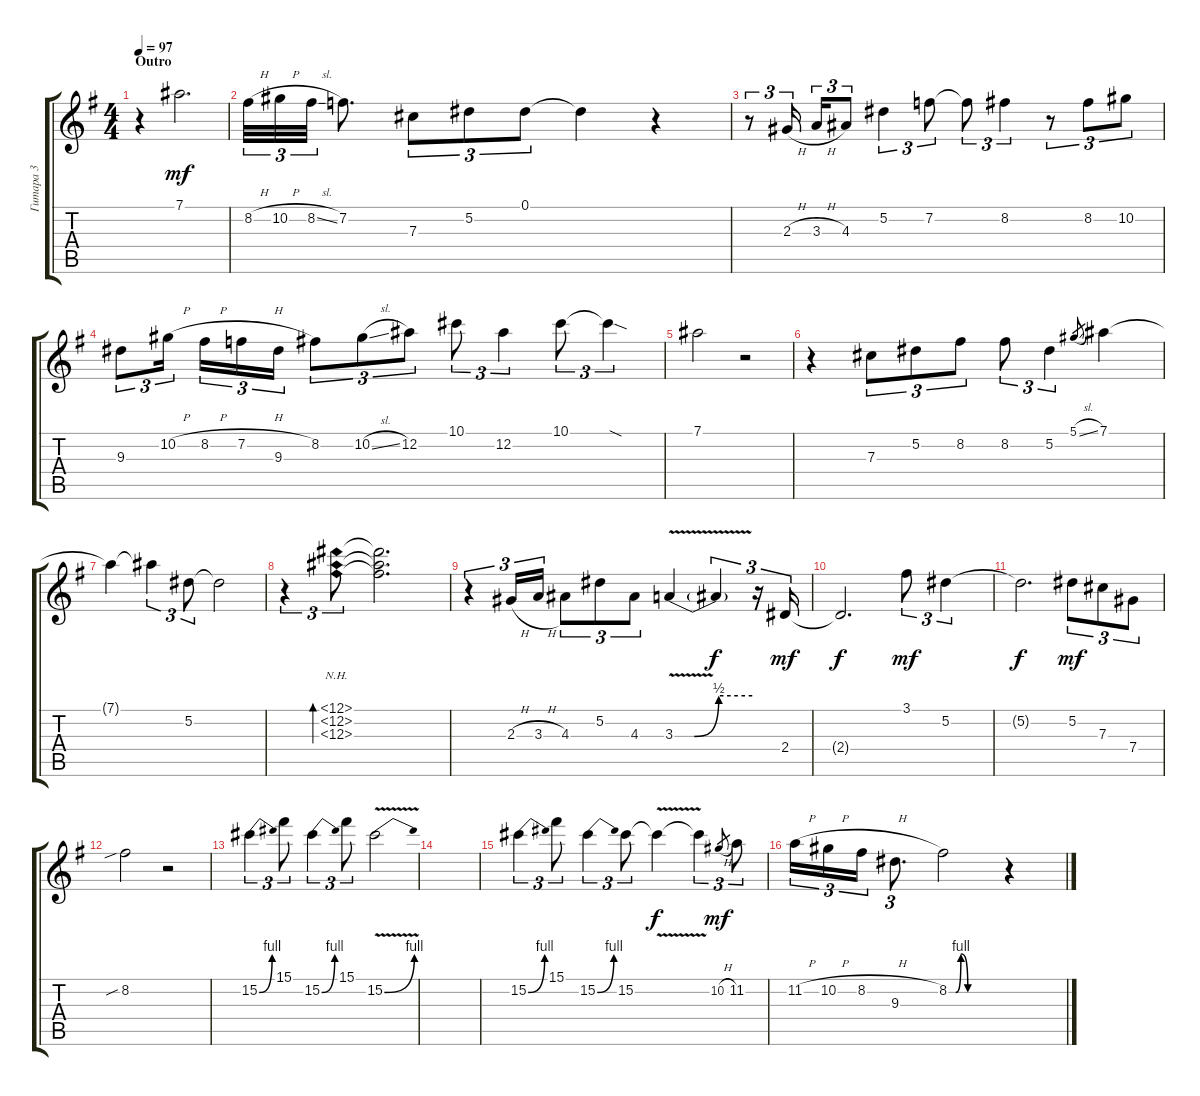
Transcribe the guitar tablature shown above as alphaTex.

\track ("Гитара 3" "Гитара 3") {instrument electricguitarclean}
\staff {score tabs}
\tuning (Eb4 Bb3 Gb3 Db3 Ab2 Eb2) {hide}
\ts (4 4)
\section ("" "Outro")
\tempo 97
\clef g2
\ks eminor
r.4{dy mf volume 16} 7.1.2{d} |
8.2{h}.32{tu (3 2)} 10.2{h}.32{tu (3 2)} 8.2{sl}.32{tu (3 2)} 7.2.8{d} 7.3.8{tu (3 2)} 5.2.8{tu (3 2)} 0.1.8{tu (3 2)} 0.1{t}.4 r.4 |
r.8{tu (3 2)} 2.3{h}.16{tu (3 2) beam splitsecondary} 3.3{h}.16{tu (3 2)} 4.3.8{tu (3 2)} 5.2.4{tu (3 2)} 7.2.8{tu (3 2)} 7.2{t}.8{tu (3 2)} 8.2.4{tu (3 2)} r.8{tu (3 2)} 8.2.8{tu (3 2)} 10.2.8{tu (3 2)} |
9.3.8{tu (3 2)} 10.2{h}.16{tu (3 2) beam splitsecondary} 8.2{h}.16{tu (3 2)} 7.2{h}.16{tu (3 2)} 9.3.16{tu (3 2)} 8.2.8{tu (3 2)} 10.2{sl}.8{tu (3 2)} 12.2.8{tu (3 2)} 10.1.8{tu (3 2)} 12.2.4{tu (3 2)} 10.1.8{tu (3 2)} 10.1{sod t}.4{tu (3 2)} |
7.1.2 r.2 |
r.4 7.3.8{tu (3 2)} 5.2.8{tu (3 2)} 8.2.8{tu (3 2)} 8.2.8{tu (3 2)} 5.2.4{tu (3 2)} 5.1{sl}.8{gr} 7.1.4 |
7.1{t}.4 7.1{t}.4{tu (3 2)} 5.2.8{tu (3 2)} 5.2{t}.2 |
r.4{tu (3 2)} (12.1{nh} 12.2{nh} 12.3{nh}).8{tu (3 2) bd 480} (12.1{t} 12.2{t} 12.3{t}).2{d} |
r.4{tu (3 2)} 2.3{h}.16{tu (3 2)} 3.3{h}.16{tu (3 2)} 4.3.8{tu (3 2)} 5.2.8{tu (3 2)} 4.3.8{tu (3 2)} 3.3{be (custom 0 0 15 0 34 2 60 2) v}.4 3.3{t}.4{tu (3 2) dy f} r.16{tu (3 2)} 2.4.16{tu (3 2) dy mf} |
2.4{t}.2{d dy f} 3.1.8{tu (3 2) dy mf} 5.2.4{tu (3 2)} |
5.2{t}.2{d dy f} 5.2.8{tu (3 2) dy mf} 7.3.8{tu (3 2)} 7.4.8{tu (3 2)} |
8.2{sib}.2 r.2 |
15.2{be (bend 0 0 60 4)}.4{tu (3 2)} 15.1.8{tu (3 2)} 15.2{be (bend 0 0 60 4)}.4{tu (3 2)} 15.1.8{tu (3 2)} 15.2{be (bend 0 0 60 4) v}.2 |
|
15.2{be (bend 0 0 60 4)}.4{tu (3 2)} 15.1.8{tu (3 2)} 15.2{be (bend 0 0 60 4)}.4{tu (3 2)} 15.2.8{tu (3 2)} 15.2{v t}.4{dy f} 15.2{t}.4{tu (3 2)} 10.2{h}.8{gr dy mf} 11.2.8{tu (3 2)} |
11.2{h}.16{tu (3 2)} 10.2{h}.16{tu (3 2)} 8.2{h}.16{tu (3 2)} 9.3.8{d tu (3 2)} 8.2{be (custom 0 0 8 0 14 4 22 0 60 0)}.2 r.4
